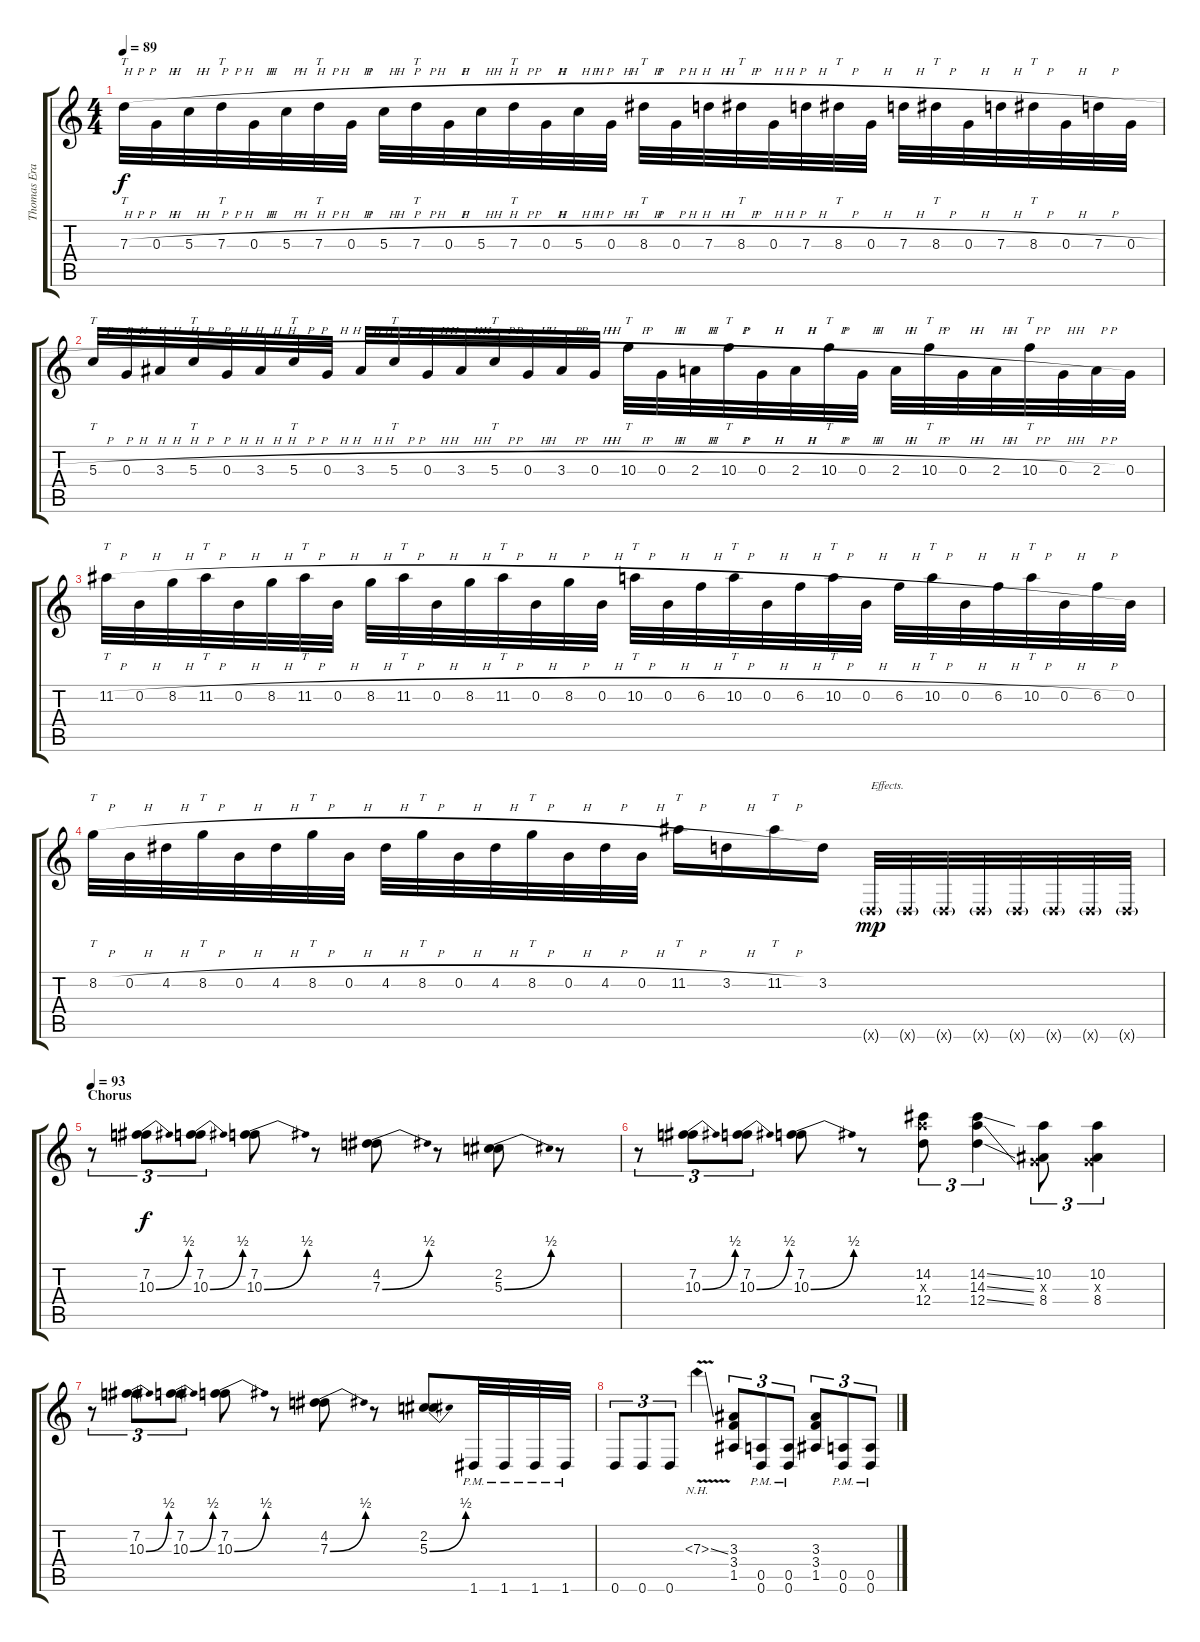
\track ("Thomas Erak" "Thomas Era") {instrument distortionguitar}
\staff {score tabs}
\tuning (E4 B3 G3 D3 A2 D2) {hide}
\ts (4 4)
\tempo 89
\clef g2
\ks c
7.3{h}.32{tt dy f} 0.3{h}.32 5.3{h}.32 7.3{h}.32{tt} 0.3{h}.32 5.3{h}.32 7.3{h}.32{tt} 0.3{h}.32 5.3{h}.32 7.3{h}.32{tt} 0.3{h}.32 5.3{h}.32 7.3{h}.32{tt} 0.3{h}.32 5.3{h}.32 0.3{h}.32 8.3{h}.32{tt} 0.3{h}.32 7.3{h}.32 8.3{h}.32{tt} 0.3{h}.32 7.3{h}.32 8.3{h}.32{tt} 0.3{h}.32 7.3{h}.32 8.3{h}.32{tt} 0.3{h}.32 7.3{h}.32 8.3{h}.32{tt} 0.3{h}.32 7.3{h}.32 0.3{h}.32 |
5.3{h}.32{tt} 0.3{h}.32 3.3{h}.32 5.3{h}.32{tt} 0.3{h}.32 3.3{h}.32 5.3{h}.32{tt} 0.3{h}.32 3.3{h}.32 5.3{h}.32{tt} 0.3{h}.32 3.3{h}.32 5.3{h}.32{tt} 0.3{h}.32 3.3{h}.32 0.3{h}.32 10.3{h}.32{tt} 0.3{h}.32 2.3{h}.32 10.3{h}.32{tt} 0.3{h}.32 2.3{h}.32 10.3{h}.32{tt} 0.3{h}.32 2.3{h}.32 10.3{h}.32{tt} 0.3{h}.32 2.3{h}.32 10.3{h}.32{tt} 0.3{h}.32 2.3{h}.32 0.3.32 |
11.2{h}.32{tt} 0.2{h}.32 8.2{h}.32 11.2{h}.32{tt} 0.2{h}.32 8.2{h}.32 11.2{h}.32{tt} 0.2{h}.32 8.2{h}.32 11.2{h}.32{tt} 0.2{h}.32 8.2{h}.32 11.2{h}.32{tt} 0.2{h}.32 8.2{h}.32 0.2{h}.32 10.2{h}.32{tt} 0.2{h}.32 6.2{h}.32 10.2{h}.32{tt} 0.2{h}.32 6.2{h}.32 10.2{h}.32{tt} 0.2{h}.32 6.2{h}.32 10.2{h}.32{tt} 0.2{h}.32 6.2{h}.32 10.2{h}.32{tt} 0.2{h}.32 6.2{h}.32 0.2.32 |
8.2{h}.32{tt} 0.2{h}.32 4.2{h}.32 8.2{h}.32{tt} 0.2{h}.32 4.2{h}.32 8.2{h}.32{tt} 0.2{h}.32 4.2{h}.32 8.2{h}.32{tt} 0.2{h}.32 4.2{h}.32 8.2{h}.32{tt} 0.2{h}.32 4.2{h}.32 0.2{h}.32 11.2{h}.16{tt} 3.2{h}.16 11.2{h}.16{tt} 3.2.16 0.6{g x}.32{txt "Effects." dy mp} 0.6{g x}.32 0.6{g x}.32 0.6{g x}.32 0.6{g x}.32 0.6{g x}.32 0.6{g x}.32 0.6{g x}.32 |
\section ("" "Chorus")
\tempo 93
r.8{tu (3 2)} (7.2 10.3{be (bend 0 0 60 2)}).8{tu (3 2) dy f} (7.2 10.3{be (bend 0 0 60 2)}).8{tu (3 2)} (7.2 10.3{be (bend 0 0 60 2)}).8 r.8 (4.2 7.3{be (bend 0 0 60 2)}).8 r.8 (2.2 5.3{be (bend 0 0 60 2)}).8 r.8 |
r.8{tu (3 2)} (7.2 10.3{be (bend 0 0 60 2)}).8{tu (3 2)} (7.2 10.3{be (bend 0 0 60 2)}).8{tu (3 2)} (7.2 10.3{be (bend 0 0 60 2)}).8 r.8 (14.2 14.3{x} 12.4).8{tu (3 2)} (14.2{ss} 14.3{ss} 12.4{ss}).4{tu (3 2)} (10.2 0.3{x} 8.4).8{tu (3 2)} (10.2 0.3{x} 8.4).4{tu (3 2)} |
r.8{tu (3 2)} (7.2 10.3{be (bend 0 0 60 2)}).8{tu (3 2)} (7.2 10.3{be (bend 0 0 60 2)}).8{tu (3 2)} (7.2 10.3{be (bend 0 0 60 2)}).8 r.8 (4.2 7.3{be (bend 0 0 60 2)}).8 r.8 (2.2 5.3{be (bend 0 0 60 2)}).8 1.6{pm}.32 1.6{pm}.32 1.6{pm}.32 1.6{pm}.32 |
0.6.8{tu (3 2)} 0.6.8{tu (3 2)} 0.6.8{tu (3 2)} 7.3{nh v ss}.4 (3.3 3.4 1.5).8{tu (3 2)} (0.5{pm} 0.6{pm}).8{tu (3 2)} (0.5{pm} 0.6{pm}).8{tu (3 2)} (3.3 3.4 1.5).8{tu (3 2)} (0.5{pm} 0.6{pm}).8{tu (3 2)} (0.5{pm} 0.6{pm}).8{tu (3 2)}
